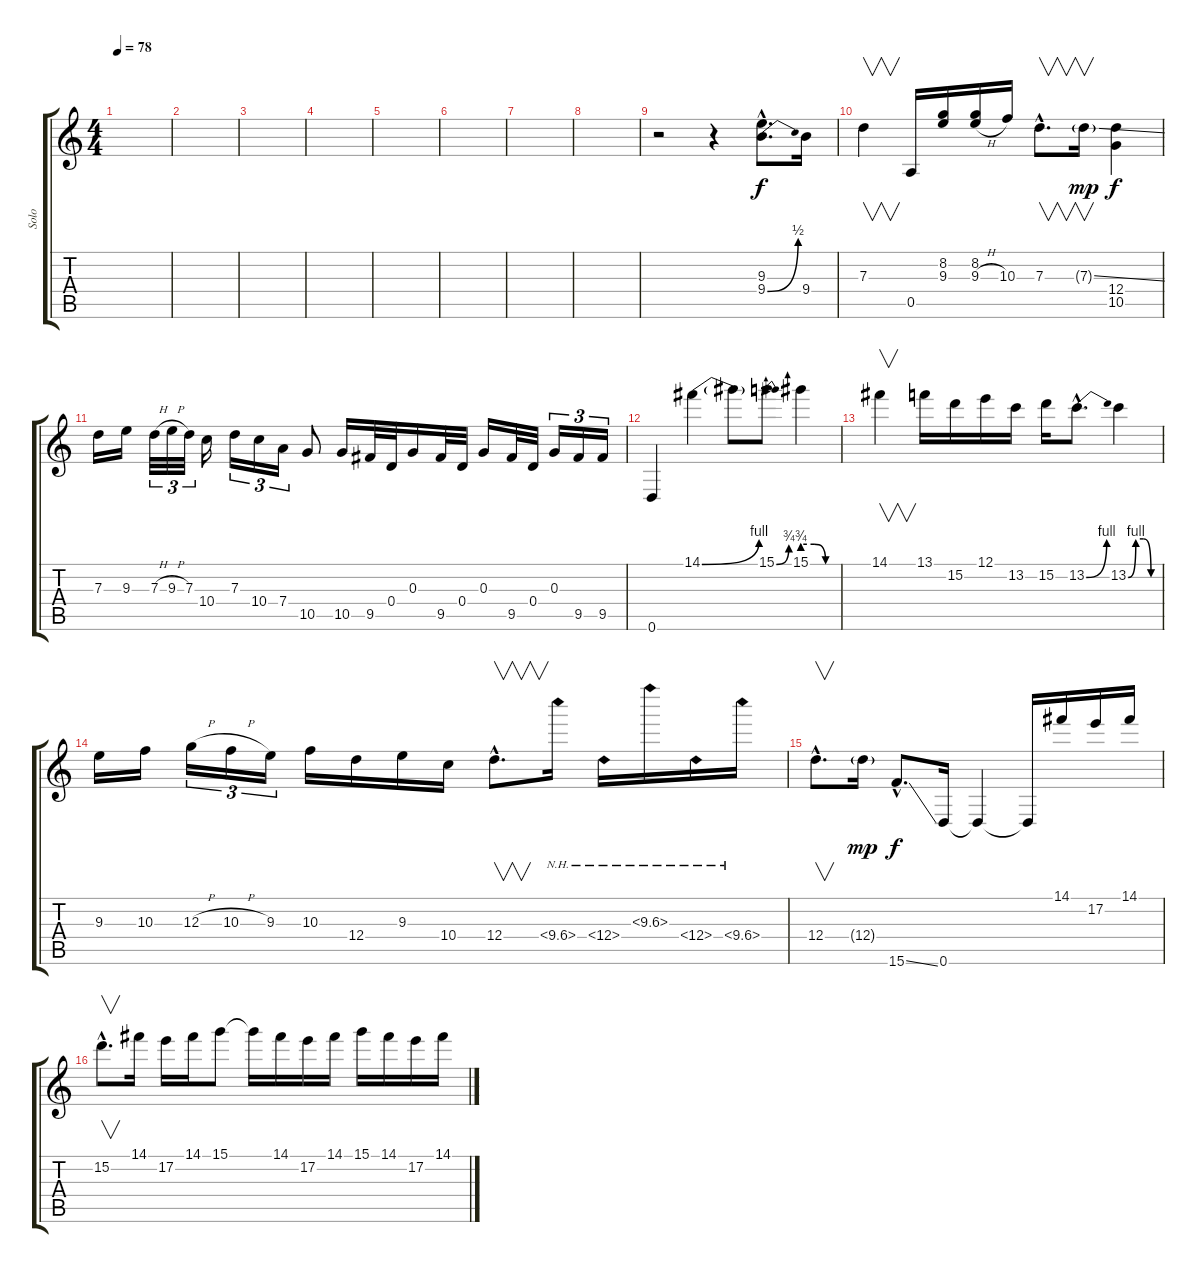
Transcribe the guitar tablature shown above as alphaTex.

\track ("Solo" "Solo") {instrument distortionguitar}
\staff {score tabs}
\tuning (E4 B3 G3 D3 A2 D2) {hide}
\ts (4 4)
\tempo 78
\clef g2
\ks c
|
|
|
|
|
|
|
|
r.2 r.4 (9.3{hac} 9.4{be (bend 0 0 60 2) hac}).8{d} 9.4.16 |
7.3.4{v} 0.5.16 (8.2 9.3).16 (8.2 9.3{h}).16 10.3.16 7.3{hac}.8{v d} 7.3{ss g}.16{v dy mp} (12.4 10.5).4{dy f} |
7.3.16 9.3.16 7.3{h}.32{tu (3 2)} 9.3{h}.32{tu (3 2)} 7.3.32{tu (3 2)} 10.4.16 7.3.16{tu (3 2)} 10.4.16{tu (3 2)} 7.4.16{tu (3 2)} 10.5.8 10.5.16 9.5.32 0.4.32 0.3.16 9.5.32 0.4.32 0.3.16 9.5.32 0.4.32 0.3.16{tu (3 2)} 9.5.16{tu (3 2)} 9.5.16{tu (3 2)} |
0.6.4 14.1{be (bend 0 0 60 4)}.4 14.1{t}.8 15.1{be (bend 0 0 60 3)}.8 15.1{be (custom 0 3 20 3 40 0 60 0)}.4 |
14.1.4{v} 13.1.16 15.2.16 12.1.16 13.2.16 15.2.16 13.2{be (bend 0 0 60 4) hac}.8{d} 13.2{be (custom 0 0 15 4 30 4 45 0 60 0)}.4 |
9.3.16 10.3.16 12.3{h}.16{tu (3 2)} 10.3{h}.16{tu (3 2)} 9.3.16{tu (3 2)} 10.3.16 12.4.16 9.3.16 10.4.16 12.4{hac}.8{v d} 10.4{nh}.16 12.4{nh}.16 10.3{nh}.16 12.4{nh}.16 10.4{nh}.16 |
12.4{hac}.8{v d} 12.4{g}.16{dy mp} 15.6{ss hac}.8{d dy f} 0.6.16 0.6{t}.4 0.6{t}.16 14.1.16 17.2.16 14.1.16 |
15.2{hac}.8{v d} 14.1.16 17.2.16 14.1.16 15.1.8 15.1{t}.16 14.1.16 17.2.16 14.1.16 15.1.16 14.1.16 17.2.16 14.1.16
